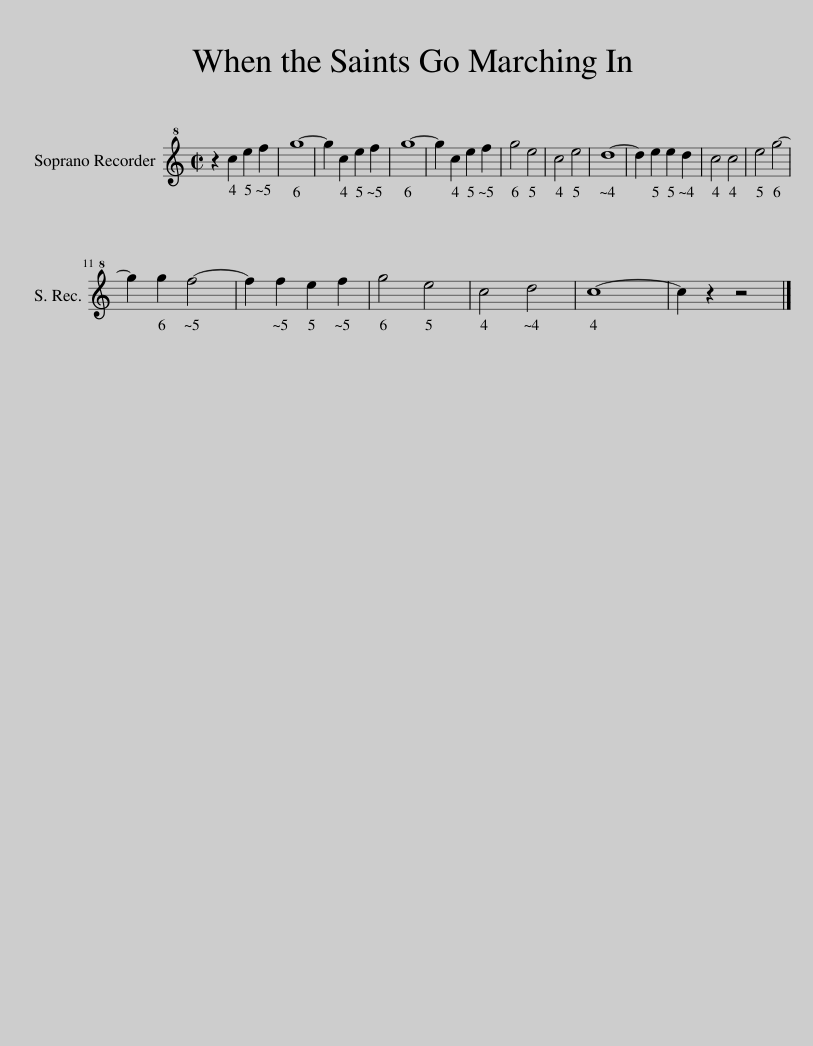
X:1
L:1/8
M:4/4
I:linebreak $
K:C
V:1 treble+8
V:1
 z2 c2 e2 f2 | g8- | g2 c2 e2 f2 | g8- | g2 c2 e2 f2 | %5
 g4 e4 | c4 e4 | d8- | d2 e2 e2 d2 | c4 c4 | %10
 e4 g4- |$ g2 g2 f4- | f2 f2 e2 f2 | g4 e4 | c4 d4 | %15
 c8- | c2 z2 z4 |] %17
